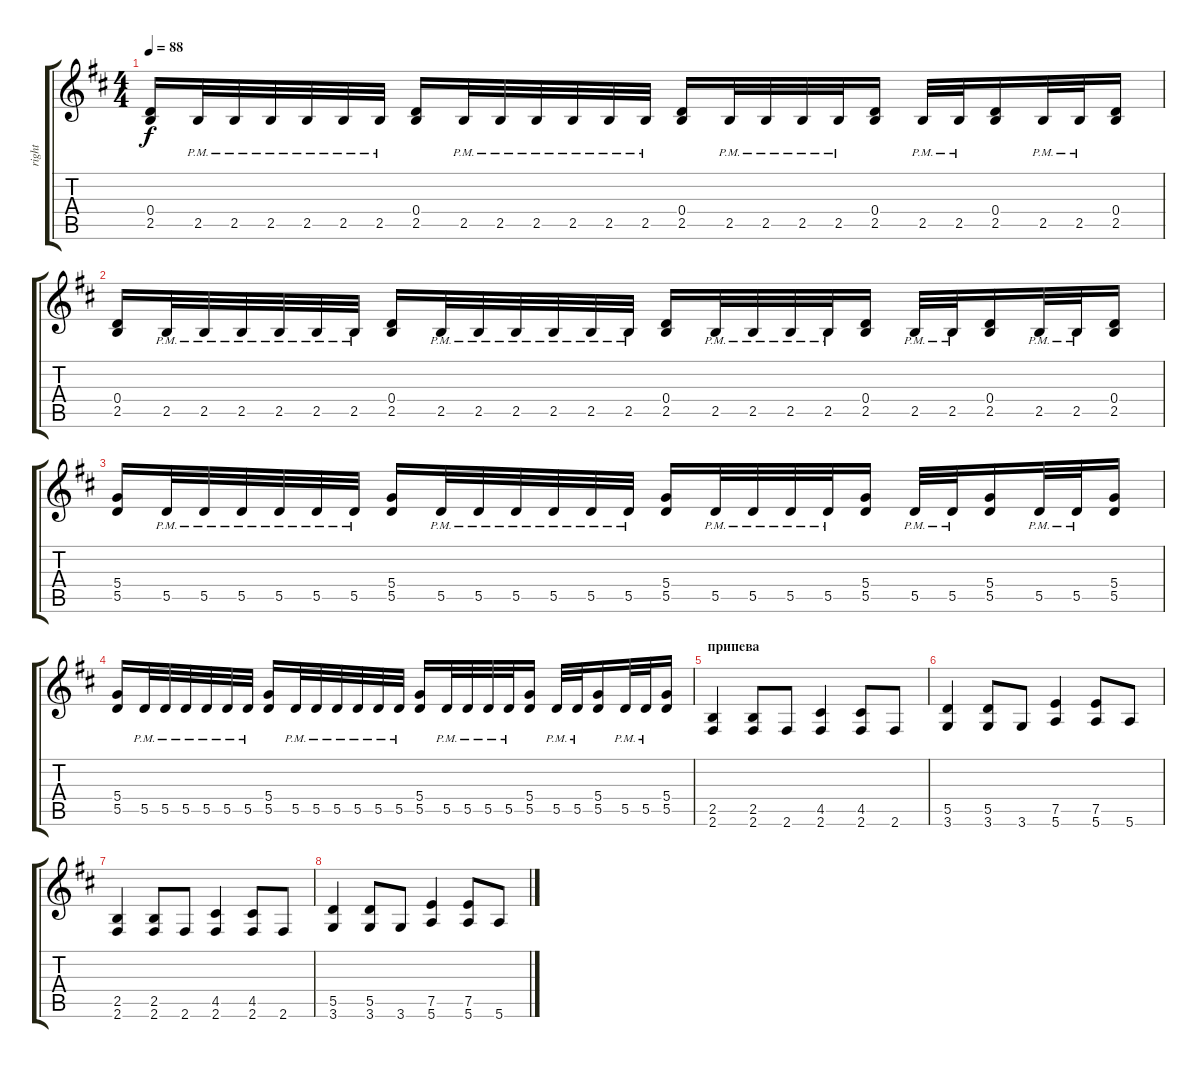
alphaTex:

\track ("right" "right") {instrument distortionguitar}
\staff {score tabs}
\tuning (E4 B3 G3 D3 A2 E2) {hide}
\ts (4 4)
\tempo 88
\clef g2
\ks bminor
(0.4 2.5).16{dy f} 2.5{pm}.32 2.5{pm}.32 2.5{pm}.32 2.5{pm}.32 2.5{pm}.32 2.5{pm}.32 (0.4 2.5).16 2.5{pm}.32 2.5{pm}.32 2.5{pm}.32 2.5{pm}.32 2.5{pm}.32 2.5{pm}.32 (0.4 2.5).16 2.5{pm}.32 2.5{pm}.32 2.5{pm}.32 2.5{pm}.32 (0.4 2.5).16 2.5{pm}.32 2.5{pm}.32 (0.4 2.5).16 2.5{pm}.32 2.5{pm}.32 (0.4 2.5).16 |
(0.4 2.5).16 2.5{pm}.32 2.5{pm}.32 2.5{pm}.32 2.5{pm}.32 2.5{pm}.32 2.5{pm}.32 (0.4 2.5).16 2.5{pm}.32 2.5{pm}.32 2.5{pm}.32 2.5{pm}.32 2.5{pm}.32 2.5{pm}.32 (0.4 2.5).16 2.5{pm}.32 2.5{pm}.32 2.5{pm}.32 2.5{pm}.32 (0.4 2.5).16 2.5{pm}.32 2.5{pm}.32 (0.4 2.5).16 2.5{pm}.32 2.5{pm}.32 (0.4 2.5).16 |
(5.4 5.5).16 5.5{pm}.32 5.5{pm}.32 5.5{pm}.32 5.5{pm}.32 5.5{pm}.32 5.5{pm}.32 (5.4 5.5).16 5.5{pm}.32 5.5{pm}.32 5.5{pm}.32 5.5{pm}.32 5.5{pm}.32 5.5{pm}.32 (5.4 5.5).16 5.5{pm}.32 5.5{pm}.32 5.5{pm}.32 5.5{pm}.32 (5.4 5.5).16 5.5{pm}.32 5.5{pm}.32 (5.4 5.5).16 5.5{pm}.32 5.5{pm}.32 (5.4 5.5).16 |
(5.4 5.5).16 5.5{pm}.32 5.5{pm}.32 5.5{pm}.32 5.5{pm}.32 5.5{pm}.32 5.5{pm}.32 (5.4 5.5).16 5.5{pm}.32 5.5{pm}.32 5.5{pm}.32 5.5{pm}.32 5.5{pm}.32 5.5{pm}.32 (5.4 5.5).16 5.5{pm}.32 5.5{pm}.32 5.5{pm}.32 5.5{pm}.32 (5.4 5.5).16 5.5{pm}.32 5.5{pm}.32 (5.4 5.5).16 5.5{pm}.32 5.5{pm}.32 (5.4 5.5).16 |
\section ("" "припева")
(2.5 2.6).4 (2.5 2.6).8 2.6.8 (4.5 2.6).4 (4.5 2.6).8 2.6.8 |
(5.5 3.6).4 (5.5 3.6).8 3.6.8 (7.5 5.6).4 (7.5 5.6).8 5.6.8 |
(2.5 2.6).4 (2.5 2.6).8 2.6.8 (4.5 2.6).4 (4.5 2.6).8 2.6.8 |
(5.5 3.6).4 (5.5 3.6).8 3.6.8 (7.5 5.6).4 (7.5 5.6).8 5.6.8
